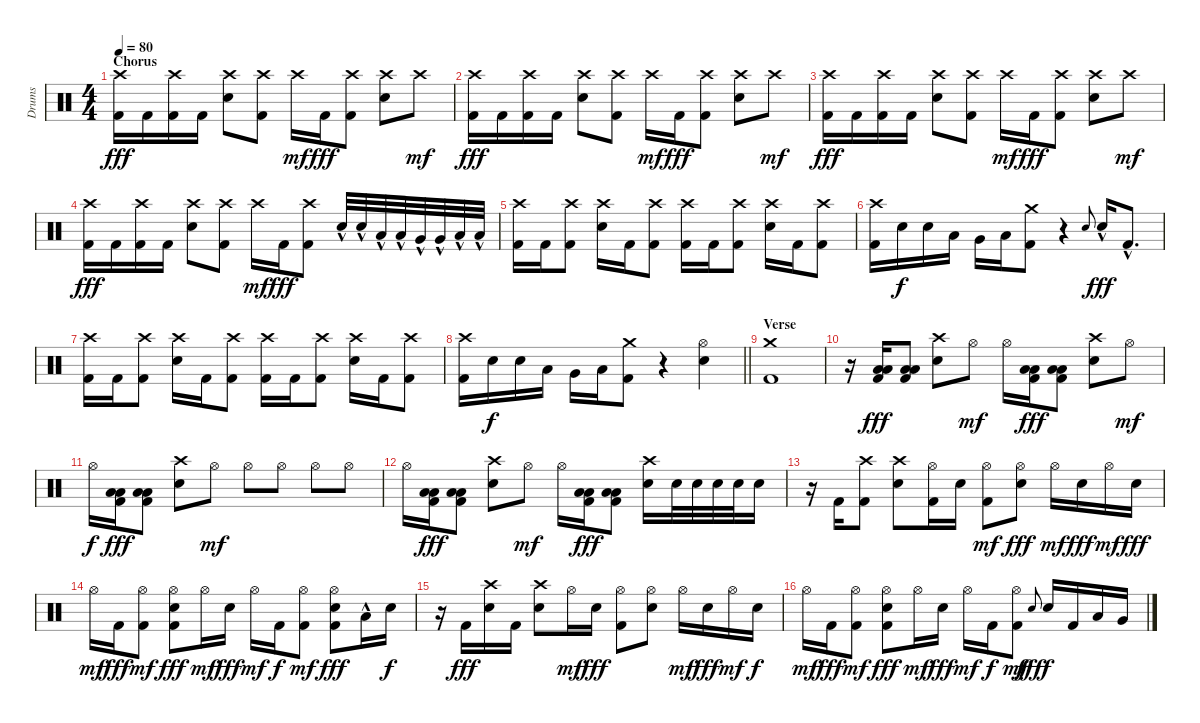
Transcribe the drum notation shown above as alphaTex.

\track ("Drums" "Drums") {instrument percussion}
\staff {score}
\articulation defaults
\ts (4 4)
\section ("" "Chorus")
\tempo 80
\clef neutral
\ks c
("Crash high (hit)" "Kick (hit) 2").16{dy fff} "Kick (hit) 2".16 ("Crash high (hit)" "Kick (hit) 2").16 "Kick (hit) 2".16 ("Crash high (hit)" "Snare (hit) 2").8 ("Crash high (hit)" "Kick (hit) 2").8 "Crash high (hit)".16{dy mf} "Kick (hit) 2".16{dy fff} ("Crash high (hit)" "Kick (hit) 2").8 ("Crash high (hit)" "Snare (hit) 2").8 "Crash high (hit)".8{dy mf} |
("Crash high (hit)" "Kick (hit) 2").16{dy fff} "Kick (hit) 2".16 ("Crash high (hit)" "Kick (hit) 2").16 "Kick (hit) 2".16 ("Crash high (hit)" "Snare (hit) 2").8 ("Crash high (hit)" "Kick (hit) 2").8 "Crash high (hit)".16{dy mf} "Kick (hit) 2".16{dy fff} ("Crash high (hit)" "Kick (hit) 2").8 ("Crash high (hit)" "Snare (hit) 2").8 "Crash high (hit)".8{dy mf} |
("Crash high (hit)" "Kick (hit) 2").16{dy fff} "Kick (hit) 2".16 ("Crash high (hit)" "Kick (hit) 2").16 "Kick (hit) 2".16 ("Crash high (hit)" "Snare (hit) 2").8 ("Crash high (hit)" "Kick (hit) 2").8 "Crash high (hit)".16{dy mf} "Kick (hit) 2".16{dy fff} ("Crash high (hit)" "Kick (hit) 2").8 ("Crash high (hit)" "Snare (hit) 2").8 "Crash high (hit)".8{dy mf} |
("Crash high (hit)" "Kick (hit) 2").16{dy fff} "Kick (hit) 2".16 ("Crash high (hit)" "Kick (hit) 2").16 "Kick (hit) 2".16 ("Crash high (hit)" "Snare (hit) 2").8 ("Crash high (hit)" "Kick (hit) 2").8 "Crash high (hit)".16{dy mf} "Kick (hit) 2".16{dy fff} ("Crash high (hit)" "Kick (hit) 2").8 "Snare (hit) 2"{hac}.32 "Snare (hit) 2"{hac}.32 "Low Tom (hit)"{hac}.32 "Low Tom (hit)"{hac}.32 "Very Low Tom (hit)"{hac}.32 "Very Low Tom (hit)"{hac}.32 "Low Floor Tom (hit)"{hac}.32 "Low Floor Tom (hit)"{hac}.32 |
("Crash high (hit)" "Kick (hit) 2").16 "Kick (hit) 2".16 ("Crash high (hit)" "Kick (hit) 2").8 ("Crash high (hit)" "Snare (hit) 2").16 "Kick (hit) 2".16 ("Crash high (hit)" "Kick (hit) 2").8 ("Crash high (hit)" "Kick (hit) 2").16 "Kick (hit) 2".16 ("Crash high (hit)" "Kick (hit) 2").8 ("Crash high (hit)" "Snare (hit) 2").16 "Kick (hit) 2".16 ("Crash high (hit)" "Kick (hit) 2").8 |
("Crash high (hit)" "Kick (hit) 2").16 "Snare (hit) 2".16{dy f} "Snare (hit) 2".16 "Low Tom (hit)".16 "Very Low Tom (hit)".16 "Low Floor Tom (hit)".16 ("Crash medium (hit)" "Kick (hit) 2").8 r.4 "Snare (hit) 2".8{gr onbeat} "Snare (hit) 2"{hac}.16{dy fff} "Kick (hit) 2"{hac}.8{d} |
("Crash high (hit)" "Kick (hit) 2").16 "Kick (hit) 2".16 ("Crash high (hit)" "Kick (hit) 2").8 ("Crash high (hit)" "Snare (hit) 2").16 "Kick (hit) 2".16 ("Crash high (hit)" "Kick (hit) 2").8 ("Crash high (hit)" "Kick (hit) 2").16 "Kick (hit) 2".16 ("Crash high (hit)" "Kick (hit) 2").8 ("Crash high (hit)" "Snare (hit) 2").16 "Kick (hit) 2".16 ("Crash high (hit)" "Kick (hit) 2").8 |
\barLineRight lightlight
("Crash high (hit)" "Kick (hit) 2").16 "Snare (hit) 2".16{dy f} "Snare (hit) 2".16 "Low Tom (hit)".16 "Very Low Tom (hit)".16 "Low Floor Tom (hit)".16 ("Crash medium (hit)" "Kick (hit) 2").8 r.4 ("Hi-Hat (open)" "Snare (hit) 2").4 |
\section ("" "Verse")
("Crash medium (hit)" "Kick (hit) 2").1 |
r.16 ("Low Tom (hit)" "Low Floor Tom (hit)" "Kick (hit) 2").16{dy fff} ("Low Tom (hit)" "Low Floor Tom (hit)" "Kick (hit) 2").8 ("Crash high (hit)" "Snare (hit) 2").8 "Hi-Hat (open)".8{dy mf} "Hi-Hat (open)".16 ("Low Tom (hit)" "Low Floor Tom (hit)" "Kick (hit) 2").16{dy fff} ("Low Tom (hit)" "Low Floor Tom (hit)" "Kick (hit) 2").8 ("Crash high (hit)" "Snare (hit) 2").8 "Hi-Hat (open)".8{dy mf} |
"Hi-Hat (open)".16{dy f} ("Low Tom (hit)" "Low Floor Tom (hit)" "Kick (hit) 2").16{dy fff} ("Low Tom (hit)" "Low Floor Tom (hit)" "Kick (hit) 2").8 ("Crash high (hit)" "Snare (hit) 2").8 "Hi-Hat (open)".8{dy mf} "Hi-Hat (open)".8 "Hi-Hat (open)".8 "Hi-Hat (open)".8 "Hi-Hat (open)".8 |
"Hi-Hat (open)".16 ("Low Tom (hit)" "Low Floor Tom (hit)" "Kick (hit) 2").16{dy fff} ("Low Tom (hit)" "Low Floor Tom (hit)" "Kick (hit) 2").8 ("Crash high (hit)" "Snare (hit) 2").8 "Hi-Hat (open)".8{dy mf} "Hi-Hat (open)".16 ("Low Tom (hit)" "Low Floor Tom (hit)" "Kick (hit) 2").16{dy fff} ("Low Tom (hit)" "Low Floor Tom (hit)" "Kick (hit) 2").8 ("Crash high (hit)" "Snare (hit) 2").16 "Snare (hit) 2".32 "Snare (hit) 2".32 "Snare (hit) 2".32 "Snare (hit) 2".32 "Snare (hit) 2".16 |
r.16 "Kick (hit) 2".16 ("Crash high (hit)" "Kick (hit) 2").8 ("Crash high (hit)" "Snare (hit) 2").8 ("Hi-Hat (open)" "Kick (hit) 2").16 "Snare (hit) 2".16 ("Hi-Hat (open)" "Kick (hit) 2").8{dy mf} ("Hi-Hat (open)" "Snare (hit) 2").8{dy fff} "Hi-Hat (open)".16{dy mf} "Snare (hit) 2".16{dy fff} "Hi-Hat (open)".16{dy mf} "Snare (hit) 2".16{dy fff} |
"Hi-Hat (open)".16{dy mf} "Kick (hit) 2".16{dy fff} ("Hi-Hat (open)" "Kick (hit) 2").8{dy mf} ("Hi-Hat (open)" "Snare (hit) 2" "Kick (hit) 2").8{dy fff} "Hi-Hat (open)".16{dy mf} "Snare (hit) 2".16{dy fff} "Hi-Hat (open)".16{dy mf} "Kick (hit) 2".16{dy f} ("Hi-Hat (open)" "Kick (hit) 2").8{dy mf} ("Hi-Hat (open)" "Snare (hit) 2" "Kick (hit) 2").8{dy fff} "Low Tom (hit)"{hac}.16 "Snare (hit) 2".16{dy f} |
r.16 "Kick (hit) 2".16{dy fff} ("Crash high (hit)" "Snare (hit) 2").16 "Kick (hit) 2".16 ("Crash high (hit)" "Snare (hit) 2").8 "Hi-Hat (open)".16{dy mf} "Snare (hit) 2".16{dy fff} ("Hi-Hat (open)" "Kick (hit) 2").8 ("Hi-Hat (open)" "Snare (hit) 2").8 "Hi-Hat (open)".16{dy mf} "Snare (hit) 2".16{dy fff} "Hi-Hat (open)".16{dy mf} "Snare (hit) 2".16{dy f} |
"Hi-Hat (open)".16{dy mf} "Kick (hit) 2".16{dy fff} ("Hi-Hat (open)" "Kick (hit) 2").8{dy mf} ("Hi-Hat (open)" "Snare (hit) 2" "Kick (hit) 2").8{dy fff} "Hi-Hat (open)".16{dy mf} "Snare (hit) 2".16{dy fff} "Hi-Hat (open)".16{dy mf} "Kick (hit) 2".16{dy f} ("Hi-Hat (open)" "Kick (hit) 2").8{dy mf} "Snare (hit) 2".8{gr onbeat dy fff} "Snare (hit) 2".16{dy f} "Kick (hit) 2".16 "Low Tom (hit)".16 "Very Low Tom (hit)".16
